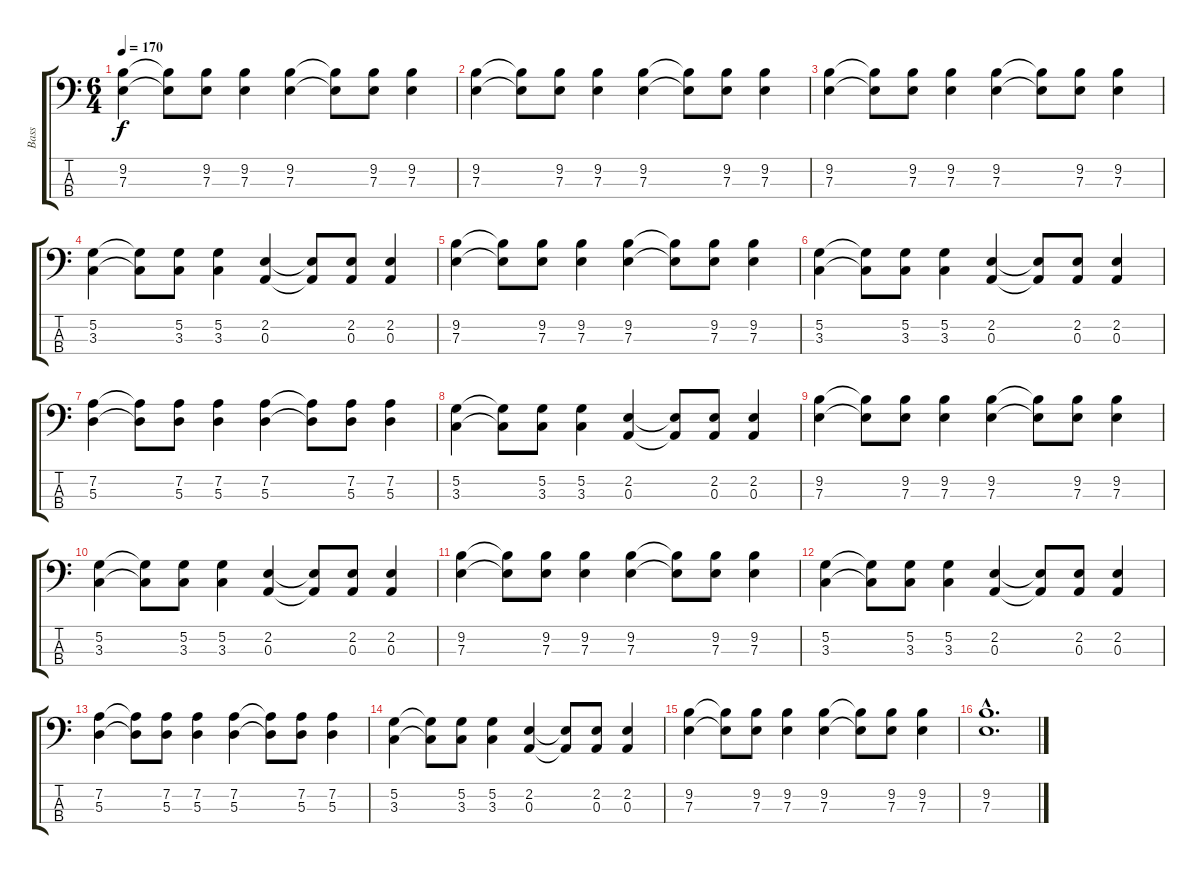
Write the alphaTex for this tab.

\track ("Bass" "Bass") {instrument electricbassfinger}
\staff {score tabs}
\tuning (G2 D2 A1 E1) {hide}
\ts (6 4)
\tempo 170
\clef f4
\ks c
(9.2 7.3).4{dy f} (9.2{t} 7.3{t}).8 (9.2 7.3).8 (9.2 7.3).4 (9.2 7.3).4 (9.2{t} 7.3{t}).8 (9.2 7.3).8 (9.2 7.3).4 |
(9.2 7.3).4 (9.2{t} 7.3{t}).8 (9.2 7.3).8 (9.2 7.3).4 (9.2 7.3).4 (9.2{t} 7.3{t}).8 (9.2 7.3).8 (9.2 7.3).4 |
(9.2 7.3).4 (9.2{t} 7.3{t}).8 (9.2 7.3).8 (9.2 7.3).4 (9.2 7.3).4 (9.2{t} 7.3{t}).8 (9.2 7.3).8 (9.2 7.3).4 |
(5.2 3.3).4 (5.2{t} 3.3{t}).8 (5.2 3.3).8 (5.2 3.3).4 (2.2 0.3).4 (2.2{t} 0.3{t}).8 (2.2 0.3).8 (2.2 0.3).4 |
(9.2 7.3).4 (9.2{t} 7.3{t}).8 (9.2 7.3).8 (9.2 7.3).4 (9.2 7.3).4 (9.2{t} 7.3{t}).8 (9.2 7.3).8 (9.2 7.3).4 |
(5.2 3.3).4 (5.2{t} 3.3{t}).8 (5.2 3.3).8 (5.2 3.3).4 (2.2 0.3).4 (2.2{t} 0.3{t}).8 (2.2 0.3).8 (2.2 0.3).4 |
(7.2 5.3).4 (7.2{t} 5.3{t}).8 (7.2 5.3).8 (7.2 5.3).4 (7.2 5.3).4 (7.2{t} 5.3{t}).8 (7.2 5.3).8 (7.2 5.3).4 |
(5.2 3.3).4 (5.2{t} 3.3{t}).8 (5.2 3.3).8 (5.2 3.3).4 (2.2 0.3).4 (2.2{t} 0.3{t}).8 (2.2 0.3).8 (2.2 0.3).4 |
(9.2 7.3).4 (9.2{t} 7.3{t}).8 (9.2 7.3).8 (9.2 7.3).4 (9.2 7.3).4 (9.2{t} 7.3{t}).8 (9.2 7.3).8 (9.2 7.3).4 |
(5.2 3.3).4 (5.2{t} 3.3{t}).8 (5.2 3.3).8 (5.2 3.3).4 (2.2 0.3).4 (2.2{t} 0.3{t}).8 (2.2 0.3).8 (2.2 0.3).4 |
(9.2 7.3).4 (9.2{t} 7.3{t}).8 (9.2 7.3).8 (9.2 7.3).4 (9.2 7.3).4 (9.2{t} 7.3{t}).8 (9.2 7.3).8 (9.2 7.3).4 |
(5.2 3.3).4 (5.2{t} 3.3{t}).8 (5.2 3.3).8 (5.2 3.3).4 (2.2 0.3).4 (2.2{t} 0.3{t}).8 (2.2 0.3).8 (2.2 0.3).4 |
(7.2 5.3).4 (7.2{t} 5.3{t}).8 (7.2 5.3).8 (7.2 5.3).4 (7.2 5.3).4 (7.2{t} 5.3{t}).8 (7.2 5.3).8 (7.2 5.3).4 |
(5.2 3.3).4 (5.2{t} 3.3{t}).8 (5.2 3.3).8 (5.2 3.3).4 (2.2 0.3).4 (2.2{t} 0.3{t}).8 (2.2 0.3).8 (2.2 0.3).4 |
(9.2 7.3).4 (9.2{t} 7.3{t}).8 (9.2 7.3).8 (9.2 7.3).4 (9.2 7.3).4 (9.2{t} 7.3{t}).8 (9.2 7.3).8 (9.2 7.3).4 |
(9.2{hac} 7.3{hac}).1{d}
